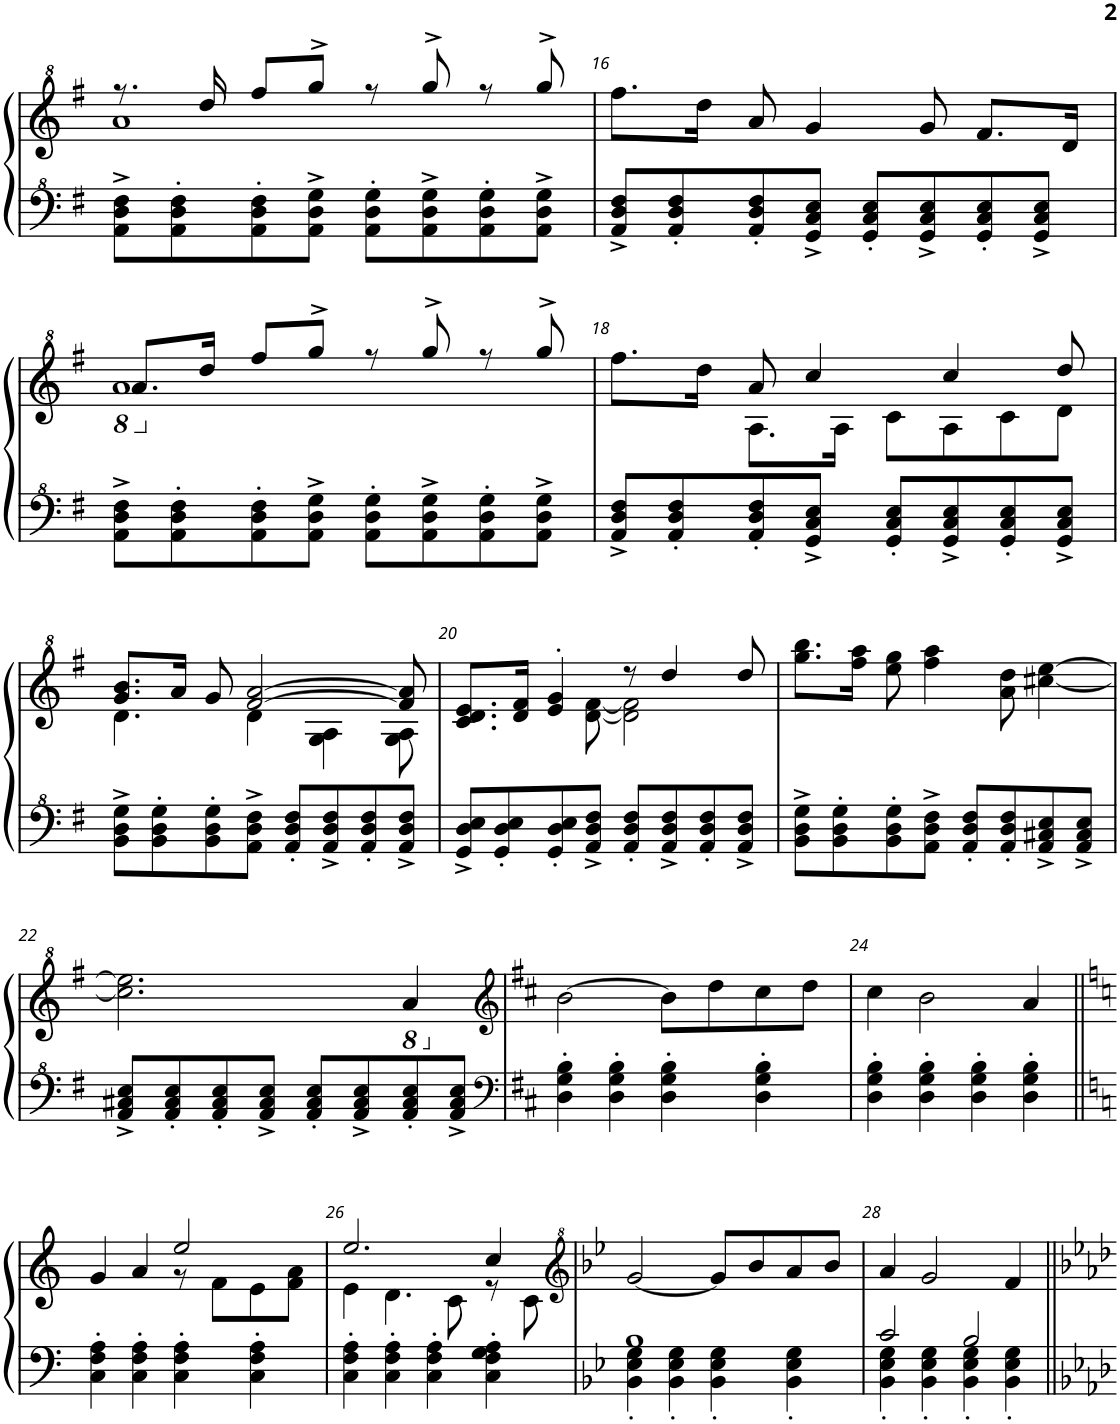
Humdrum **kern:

**kern	**kern
*part1	*part1
*staff2	*staff1
*I"Piano, Right	*
*I'Pno.	*
!!LO:PB:g=z
*clefF^4	*clefG^2
*k[f#]	*k[f#]
*M4/4	*M4/4
=15	=15
*	*^
8A\^ 8d\^ 8f#\^L	8.r	1aa
8A\' 8d\' 8f#\'	.	.
.	16ddd/	.
8A\' 8d\' 8f#\'	8fff#/L	.
8A\^ 8d\^ 8g\^J	8ggg^/J	.
8A\' 8d\' 8g\'L	8r	.
8A\^ 8d\^ 8g\^	8ggg^/	.
8A\' 8d\' 8g\'	8r	.
8A\^ 8d\^ 8g\^J	8ggg^/	.
*	*v	*v
=16	=16
8A/^ 8d/^ 8f#/^L	8.fff#\L
8A/' 8d/' 8f#/'	.
.	16ddd\Jk
8A/' 8d/' 8f#/'	8aa/
8G/^ 8c/^ 8e/^J	4gg/
8G/' 8c/' 8e/'L	.
8G/^ 8c/^ 8e/^	8gg/
8G/' 8c/' 8e/'	8.ff#/L
8G/^ 8c/^ 8e/^J	.
.	16dd/Jk
!!LO:LB:g=z
=17	=17
*	*8ba
*	*^
8A\^ 8d\^ 8f#\^L	8.a/L	1a
8A\' 8d\' 8f#\'	.	.
.	16ddd/Jk	.
8A\' 8d\' 8f#\'	8fff#/L	.
8A\^ 8d\^ 8g\^J	8ggg^/J	.
8A\' 8d\' 8g\'L	8r	.
8A\^ 8d\^ 8g\^	8ggg^/	.
8A\' 8d\' 8g\'	8r	.
8A\^ 8d\^ 8g\^J	8ggg^/	.
=18	=18	=18
*	*X8ba	*
8A/^< 8d/^< 8f#/^<L	8.fff#\L	4ryy
8A/'< 8d/'< 8f#/'<	.	.
.	16ddd\Jk	.
8A/'< 8d/'< 8f#/'<	8aa/	8.a\L
8G/^< 8c/^< 8e/^<J	4ccc/	.
.	.	16a\Jk
8G/'< 8c/'< 8e/'<L	.	8cc\L
8G/^< 8c/^< 8e/^<	4ccc/	8a\
8G/'< 8c/'< 8e/'<	.	8cc\
8G/^< 8c/^< 8e/^<J	8ddd/	8dd\J
!!LO:LB:g=z	!!
=19	=19	=19
8B\^ 8d\^ 8g\^L	8.gg/ 8.bb/L	4.dd\
8B\' 8d\' 8g\'	.	.
.	16aa/Jk	.
8B\' 8d\' 8g\'	8gg/	.
8A\^ 8d\^ 8f#\^J	[2ff#/ [2aa/	4dd\
8A/' 8d/' 8f#/'L	.	.
8A/^ 8d/^ 8f#/^	.	4g\ 4a\
8A/' 8d/' 8f#/'	.	.
8A/^ 8d/^ 8f#/^J	8ff#/] 8aa/]	8g\ 8a\
=20	=20	=20
8G/^ 8d/^ 8e/^L	8.cc/ 8.dd/ 8.ee/L	4.ryy
8G/' 8d/' 8e/'	.	.
.	16dd/ 16ff#/Jk	.
8G/' 8d/' 8e/'	4ee/' 4gg/'	.
8A/^ 8d/^ 8f#/^J	.	[8dd\ [8ff#\
8A/' 8d/' 8f#/'L	8r	2dd\] 2ff#\]
8A/^ 8d/^ 8f#/^	4ddd/	.
8A/' 8d/' 8f#/'	.	.
8A/^ 8d/^ 8f#/^J	8ddd/	.
*	*v	*v
=21	=21
8B\^ 8d\^ 8g\^L	8.ggg\ 8.bbb\L
8B\' 8d\' 8g\'	.
.	16fff#\ 16aaa\Jk
8B\' 8d\' 8g\'	8eee\ 8ggg\
8A\^ 8d\^ 8f#\^J	4fff#\ 4aaa\
8A/' 8d/' 8f#/'L	.
8A/' 8d/' 8f#/'	8aa\ 8ddd\
8A/^ 8c#X/^ 8e/^	[4ccc#X\ [4eee\
8A/^ 8c#/^ 8e/^J	.
!!LO:LB:g=z
=22	=22
8A/^ 8c#X/^ 8e/^L	2.ccc#\] 2.eee\]
8A/' 8c#/' 8e/'	.
8A/' 8c#/' 8e/'	.
8A/^ 8c#/^ 8e/^J	.
8A/' 8c#/' 8e/'L	.
8A/^ 8c#/^ 8e/^	.
*	*8ba
8A/' 8c#/' 8e/'	4a/
8A/^ 8c#/^ 8e/^J	.
=23	=23
*clefF4	*clefG2
*k[f#c#]	*k[f#c#]
*	*X8ba
4D\' 4G\' 4B\'	[2b\
4D\' 4G\' 4B\'	.
4D\' 4G\' 4B\'	8b\L]
.	8dd\
4D\' 4G\' 4B\'	8cc#\
.	8dd\J
=24	=24
4D\' 4G\' 4B\'	4cc#\
4D\' 4G\' 4B\'	2b\
4D\' 4G\' 4B\'	.
4D\' 4G\' 4B\'	4a/
!!LO:LB:g=z
=25||	=25||
*k[]	*k[]
*	*^
4C\' 4F\' 4A\'	4g/	2ryy
4C\' 4F\' 4A\'	4a/	.
4C\' 4F\' 4A\'	2ee/	8r
.	.	8f\L
4C\' 4F\' 4A\'	.	8e\
.	.	8f\ 8a\J
=26	=26	=26
4C\' 4F\' 4A\'	2.ee/	4e\
4C\' 4F\' 4A\'	.	4.d\
4C\' 4F\' 4A\'	.	.
.	.	8c\
4C\' 4F\' 4G\' 4A\'	4cc/	8r
.	.	8c\
*	*v	*v
=27	=27
*	*clefG^2
*k[b-e-]	*k[b-e-]
*^	*
1B-	4BB-\' 4E-\' 4G\'	[2gg/
.	4BB-\' 4E-\' 4G\'	.
.	4BB-\' 4E-\' 4G\'	8gg/L]
.	.	8bb-/
.	4BB-\' 4E-\' 4G\'	8aa/
.	.	8bb-/J
=28	=28	=28
2c/	4BB-\' 4E-\' 4G\'	4aa/
.	4BB-\' 4E-\' 4G\'	2gg/
2B-/	4BB-\' 4E-\' 4G\'	.
.	4BB-\' 4E-\' 4G\'	4ff/
*v	*v	*
=||	=||
*-	*-
